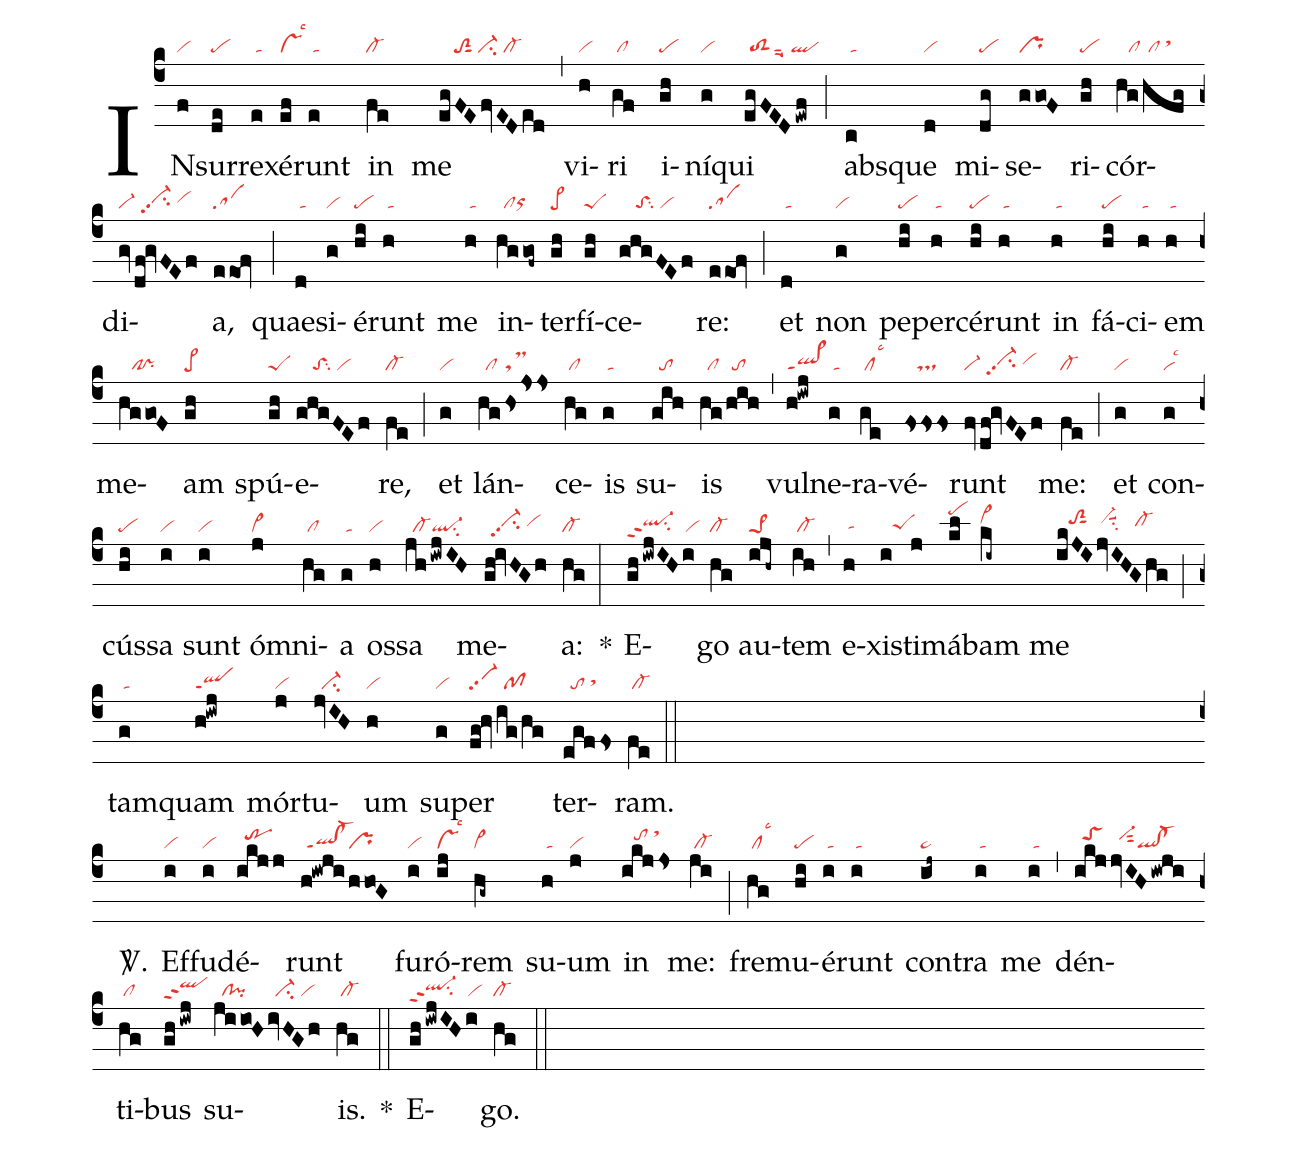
nabc-lines: 1;
%%
(c4)
IN(f|vi)sur(de|pe)re(e|/ta)xé(ef|vslsc3)runt(e|/ta) in(fe|cl-) me(egFEfvEDed|////toS2sut1/ci-/cl-) (,)
vi(h|vi)ri(gf|/cl) i(gh|pe)ní(g|vi)qui(egFEDewf|/toS2sut1suu1/ql) (;)
ab(c|/ta)sque(d|vi) mi(dg|pe)se(ggo!F|pr)ri(gh|pe)cór(hg/hfg|///cl//cl/sthi)di(gv|vi-|/df!gvFEf|//vi-hhpp2su2/vihh)a,(eeOf|sa) (;)
quae(d|/ta)si(g|vi)é(hi|pe)runt(h|/ta) me(h|/ta) in(hggof~|//clorhg)ter(gh|pe>)fí(gh|peS)ce(ghgFEf|////toSsu2/vi)re:(eeOf|sa) (;)
et(d|/ta) non(g|vi) pe(hi|pe)per(h|/ta)cé(hi|pe)runt(h|/ta) in(h|/ta) fá(hi|pe)ci(h|/ta)em(h|/ta) me(hggo!F|///cl!pr)am(gh|pe>) spú(gh|peS)e(ghgFEf|////toSsu2/vi)re,(fe|cl-) (;)
et(g|vi) lán(hg/hsjsjs|//cl//tsM)ce(hg|/cl)is(g|/ta) su(gih|//to)is(hg/hih|//cl///to) (,)
vul(h!iwj|ql>ppt1)ne(g|/ta)ra(ge|/cllsc3)vé(fsfsfs|///ts)runt(fv|vi-|/df!gvFEf|//vi-hhpp2su2/vihh) me:(fe|cl-) (;)
et(g|vi) con(g|vilsc3)cús(hi|pe)sa(i|vi) sunt(i|vi) óm(j|cl~)ni(hg|/cl)a(g|/ta) os(h|vi)sa(jhiwj/IH|//cl-ql-su2) me(gh!ivHGh|//vi-hhpp2su2/vihh)a:(hg|cl-) (:)
*() E(ghiwjIHi|ql-hhppt2su2vi)go(hg|cl-) au(ijh~|pe>1)tem(ih|/cl-) (,)
e(h|/tahg)xi(i|///peShg)sti(j)má(kl|pehl)bam(ki~|cl~hi) me(ikJIjvIHGhg|///toS2hisut1///vi-hisuu1su2////cl-hh) (;)
tam(g|/ta)quam(h!iwj|qlppt1) mór(j|vi)tu(jvIH|//ci-)um(h|vi) su(g|vi)per(fg!hv|vi-pp2|ig/hg|//pf) ter(egffs|//to/sthh)ram.(fe|/cl-) (::Z)
<sp>V/</sp>.() Ef(i|vi)fu(i|vi)dé(ikjj|//trhi)runt(h!iwji|/ql!cl-ppt1|/hho!G|pr) fu(i|vi)ró(ij|vslsc3)rem(hg~|cl~) su(h|/ta)um(j|vi) in(ikjjs|///tohi/sthk) me:(ji|/cl-) (;)
fre(hg|/cllsc3)mu(hi|pe)é(i|/ta)runt(i|/ta) con(ij~|pe~)tra(i|/ta) me(i|/ta) (,)
dén(ikj|//toShi|/jvIHiwji|//vi-hisut2ql!cl-)ti(hg|/cl)bus(ghiwj|qlhippt2) su(ji/io!H|//cl!pi|/ivHGh|//ci-/vi)is.(hg|/cl-) *(::)
E(ghiwjIHi|ql-hhppt2su2vi)go.(hg|cl-) (::)
